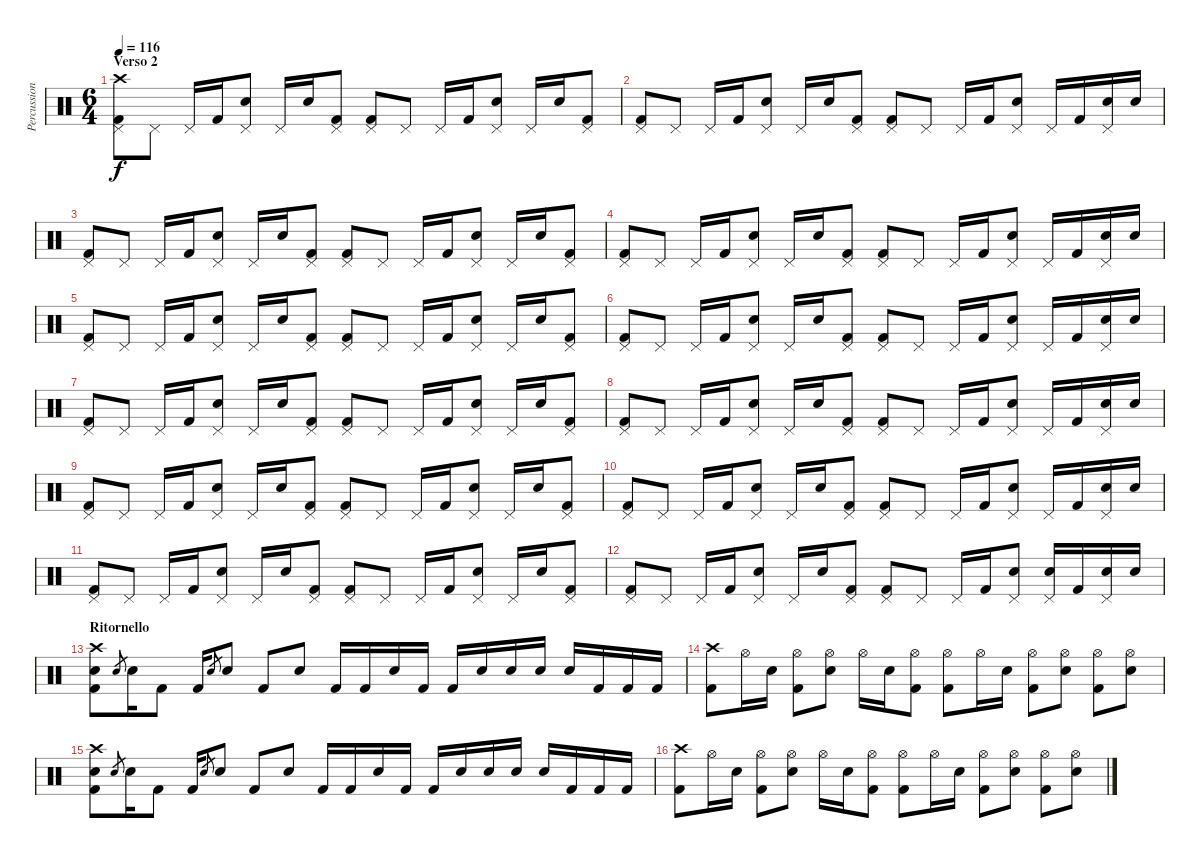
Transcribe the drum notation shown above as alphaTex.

\track ("Percussioni" "Percussion") {instrument percussion}
\staff {score}
\articulation defaults
\ts (6 4)
\section ("" "Verso 2")
\tempo 116
\clef neutral
\ks c
("Crash high (hit)" "Kick (hit) 2" "Pedal Hi-Hat (hit)").8{dy f} "Pedal Hi-Hat (hit)".8 "Pedal Hi-Hat (hit)".16 "Kick (hit) 2".16 ("Snare (hit) 2" "Pedal Hi-Hat (hit)").8 "Pedal Hi-Hat (hit)".16 "Electric Snare (hit)".16 ("Kick (hit) 2" "Pedal Hi-Hat (hit)").8 ("Kick (hit) 2" "Pedal Hi-Hat (hit)").8 "Pedal Hi-Hat (hit)".8 "Pedal Hi-Hat (hit)".16 "Kick (hit) 2".16 ("Snare (hit) 2" "Pedal Hi-Hat (hit)").8 "Pedal Hi-Hat (hit)".16 "Electric Snare (hit)".16 ("Kick (hit) 2" "Pedal Hi-Hat (hit)").8 |
("Kick (hit) 2" "Pedal Hi-Hat (hit)").8 "Pedal Hi-Hat (hit)".8 "Pedal Hi-Hat (hit)".16 "Kick (hit) 2".16 ("Snare (hit) 2" "Pedal Hi-Hat (hit)").8 "Pedal Hi-Hat (hit)".16 "Electric Snare (hit)".16 ("Kick (hit) 2" "Pedal Hi-Hat (hit)").8 ("Kick (hit) 2" "Pedal Hi-Hat (hit)").8 "Pedal Hi-Hat (hit)".8 "Pedal Hi-Hat (hit)".16 "Kick (hit) 2".16 ("Snare (hit) 2" "Pedal Hi-Hat (hit)").8 "Pedal Hi-Hat (hit)".16 "Kick (hit) 2".16 ("Snare (hit) 2" "Pedal Hi-Hat (hit)").16 "Electric Snare (hit)".16 |
("Kick (hit) 2" "Pedal Hi-Hat (hit)").8 "Pedal Hi-Hat (hit)".8 "Pedal Hi-Hat (hit)".16 "Kick (hit) 2".16 ("Snare (hit) 2" "Pedal Hi-Hat (hit)").8 "Pedal Hi-Hat (hit)".16 "Electric Snare (hit)".16 ("Kick (hit) 2" "Pedal Hi-Hat (hit)").8 ("Kick (hit) 2" "Pedal Hi-Hat (hit)").8 "Pedal Hi-Hat (hit)".8 "Pedal Hi-Hat (hit)".16 "Kick (hit) 2".16 ("Snare (hit) 2" "Pedal Hi-Hat (hit)").8 "Pedal Hi-Hat (hit)".16 "Electric Snare (hit)".16 ("Kick (hit) 2" "Pedal Hi-Hat (hit)").8 |
("Kick (hit) 2" "Pedal Hi-Hat (hit)").8 "Pedal Hi-Hat (hit)".8 "Pedal Hi-Hat (hit)".16 "Kick (hit) 2".16 ("Snare (hit) 2" "Pedal Hi-Hat (hit)").8 "Pedal Hi-Hat (hit)".16 "Electric Snare (hit)".16 ("Kick (hit) 2" "Pedal Hi-Hat (hit)").8 ("Kick (hit) 2" "Pedal Hi-Hat (hit)").8 "Pedal Hi-Hat (hit)".8 "Pedal Hi-Hat (hit)".16 "Kick (hit) 2".16 ("Snare (hit) 2" "Pedal Hi-Hat (hit)").8 "Pedal Hi-Hat (hit)".16 "Kick (hit) 2".16 ("Snare (hit) 2" "Pedal Hi-Hat (hit)").16 "Electric Snare (hit)".16 |
("Kick (hit) 2" "Pedal Hi-Hat (hit)").8 "Pedal Hi-Hat (hit)".8 "Pedal Hi-Hat (hit)".16 "Kick (hit) 2".16 ("Snare (hit) 2" "Pedal Hi-Hat (hit)").8 "Pedal Hi-Hat (hit)".16 "Electric Snare (hit)".16 ("Kick (hit) 2" "Pedal Hi-Hat (hit)").8 ("Kick (hit) 2" "Pedal Hi-Hat (hit)").8 "Pedal Hi-Hat (hit)".8 "Pedal Hi-Hat (hit)".16 "Kick (hit) 2".16 ("Snare (hit) 2" "Pedal Hi-Hat (hit)").8 "Pedal Hi-Hat (hit)".16 "Electric Snare (hit)".16 ("Kick (hit) 2" "Pedal Hi-Hat (hit)").8 |
("Kick (hit) 2" "Pedal Hi-Hat (hit)").8 "Pedal Hi-Hat (hit)".8 "Pedal Hi-Hat (hit)".16 "Kick (hit) 2".16 ("Snare (hit) 2" "Pedal Hi-Hat (hit)").8 "Pedal Hi-Hat (hit)".16 "Electric Snare (hit)".16 ("Kick (hit) 2" "Pedal Hi-Hat (hit)").8 ("Kick (hit) 2" "Pedal Hi-Hat (hit)").8 "Pedal Hi-Hat (hit)".8 "Pedal Hi-Hat (hit)".16 "Kick (hit) 2".16 ("Snare (hit) 2" "Pedal Hi-Hat (hit)").8 "Pedal Hi-Hat (hit)".16 "Kick (hit) 2".16 ("Snare (hit) 2" "Pedal Hi-Hat (hit)").16 "Electric Snare (hit)".16 |
("Kick (hit) 2" "Pedal Hi-Hat (hit)").8 "Pedal Hi-Hat (hit)".8 "Pedal Hi-Hat (hit)".16 "Kick (hit) 2".16 ("Snare (hit) 2" "Pedal Hi-Hat (hit)").8 "Pedal Hi-Hat (hit)".16 "Electric Snare (hit)".16 ("Kick (hit) 2" "Pedal Hi-Hat (hit)").8 ("Kick (hit) 2" "Pedal Hi-Hat (hit)").8 "Pedal Hi-Hat (hit)".8 "Pedal Hi-Hat (hit)".16 "Kick (hit) 2".16 ("Snare (hit) 2" "Pedal Hi-Hat (hit)").8 "Pedal Hi-Hat (hit)".16 "Electric Snare (hit)".16 ("Kick (hit) 2" "Pedal Hi-Hat (hit)").8 |
("Kick (hit) 2" "Pedal Hi-Hat (hit)").8 "Pedal Hi-Hat (hit)".8 "Pedal Hi-Hat (hit)".16 "Kick (hit) 2".16 ("Snare (hit) 2" "Pedal Hi-Hat (hit)").8 "Pedal Hi-Hat (hit)".16 "Electric Snare (hit)".16 ("Kick (hit) 2" "Pedal Hi-Hat (hit)").8 ("Kick (hit) 2" "Pedal Hi-Hat (hit)").8 "Pedal Hi-Hat (hit)".8 "Pedal Hi-Hat (hit)".16 "Kick (hit) 2".16 ("Snare (hit) 2" "Pedal Hi-Hat (hit)").8 "Pedal Hi-Hat (hit)".16 "Kick (hit) 2".16 ("Snare (hit) 2" "Pedal Hi-Hat (hit)").16 "Electric Snare (hit)".16 |
("Kick (hit) 2" "Pedal Hi-Hat (hit)").8 "Pedal Hi-Hat (hit)".8 "Pedal Hi-Hat (hit)".16 "Kick (hit) 2".16 ("Snare (hit) 2" "Pedal Hi-Hat (hit)").8 "Pedal Hi-Hat (hit)".16 "Electric Snare (hit)".16 ("Kick (hit) 2" "Pedal Hi-Hat (hit)").8 ("Kick (hit) 2" "Pedal Hi-Hat (hit)").8 "Pedal Hi-Hat (hit)".8 "Pedal Hi-Hat (hit)".16 "Kick (hit) 2".16 ("Snare (hit) 2" "Pedal Hi-Hat (hit)").8 "Pedal Hi-Hat (hit)".16 "Electric Snare (hit)".16 ("Kick (hit) 2" "Pedal Hi-Hat (hit)").8 |
("Kick (hit) 2" "Pedal Hi-Hat (hit)").8 "Pedal Hi-Hat (hit)".8 "Pedal Hi-Hat (hit)".16 "Kick (hit) 2".16 ("Snare (hit) 2" "Pedal Hi-Hat (hit)").8 "Pedal Hi-Hat (hit)".16 "Electric Snare (hit)".16 ("Kick (hit) 2" "Pedal Hi-Hat (hit)").8 ("Kick (hit) 2" "Pedal Hi-Hat (hit)").8 "Pedal Hi-Hat (hit)".8 "Pedal Hi-Hat (hit)".16 "Kick (hit) 2".16 ("Snare (hit) 2" "Pedal Hi-Hat (hit)").8 "Pedal Hi-Hat (hit)".16 "Kick (hit) 2".16 ("Snare (hit) 2" "Pedal Hi-Hat (hit)").16 "Electric Snare (hit)".16 |
("Kick (hit) 2" "Pedal Hi-Hat (hit)").8 "Pedal Hi-Hat (hit)".8 "Pedal Hi-Hat (hit)".16 "Kick (hit) 2".16 ("Snare (hit) 2" "Pedal Hi-Hat (hit)").8 "Pedal Hi-Hat (hit)".16 "Electric Snare (hit)".16 ("Kick (hit) 2" "Pedal Hi-Hat (hit)").8 ("Kick (hit) 2" "Pedal Hi-Hat (hit)").8 "Pedal Hi-Hat (hit)".8 "Pedal Hi-Hat (hit)".16 "Kick (hit) 2".16 ("Snare (hit) 2" "Pedal Hi-Hat (hit)").8 "Pedal Hi-Hat (hit)".16 "Electric Snare (hit)".16 ("Kick (hit) 2" "Pedal Hi-Hat (hit)").8 |
("Kick (hit) 2" "Pedal Hi-Hat (hit)").8 "Pedal Hi-Hat (hit)".8 "Pedal Hi-Hat (hit)".16 "Kick (hit) 2".16 ("Snare (hit) 2" "Pedal Hi-Hat (hit)").8 "Pedal Hi-Hat (hit)".16 "Electric Snare (hit)".16 ("Kick (hit) 2" "Pedal Hi-Hat (hit)").8 ("Kick (hit) 2" "Pedal Hi-Hat (hit)").8 "Pedal Hi-Hat (hit)".8 "Pedal Hi-Hat (hit)".16 "Kick (hit) 2".16 ("Snare (hit) 2" "Pedal Hi-Hat (hit)").8 ("Electric Snare (hit)" "Pedal Hi-Hat (hit)").16 "Kick (hit) 2".16 ("Electric Snare (hit)" "Pedal Hi-Hat (hit)").16 "Electric Snare (hit)".16 |
\section ("" "Ritornello")
("Crash high (hit)" "Snare (hit) 2" "Kick (hit) 2").8 "Snare (hit) 2".8{gr} "Electric Snare (hit)".16 "Kick (hit) 2".8 "Kick (hit) 2".16 "Snare (hit) 2".8{gr} "Electric Snare (hit)".8 "Kick (hit) 2".8 "Electric Snare (hit)".8 "Kick (hit) 2".16 "Kick (hit) 2".16 "Electric Snare (hit)".16 "Kick (hit) 2".16 "Kick (hit) 2".16 "Electric Snare (hit)".16 "Electric Snare (hit)".16 "Snare (hit) 2".16 "Snare (hit) 2".16 "Kick (hit) 2".16 "Kick (hit) 2".16 "Kick (hit) 2".16 |
("Crash high (hit)" "Kick (hit) 2").8 "Hi-Hat (open)".16 "Electric Snare (hit)".16 ("Hi-Hat (open)" "Kick (hit) 2").8 ("Hi-Hat (open)" "Electric Snare (hit)").8 "Hi-Hat (open)".16 "Electric Snare (hit)".16 ("Hi-Hat (open)" "Kick (hit) 2").8 ("Hi-Hat (open)" "Kick (hit) 2").8 "Hi-Hat (open)".16 "Electric Snare (hit)".16 ("Hi-Hat (open)" "Kick (hit) 2").8 ("Hi-Hat (open)" "Electric Snare (hit)").8 ("Hi-Hat (open)" "Kick (hit) 2").8 ("Hi-Hat (open)" "Electric Snare (hit)").8 |
("Crash high (hit)" "Snare (hit) 2" "Kick (hit) 2").8 "Snare (hit) 2".8{gr} "Electric Snare (hit)".16 "Kick (hit) 2".8 "Kick (hit) 2".16 "Snare (hit) 2".8{gr} "Electric Snare (hit)".8 "Kick (hit) 2".8 "Electric Snare (hit)".8 "Kick (hit) 2".16 "Kick (hit) 2".16 "Electric Snare (hit)".16 "Kick (hit) 2".16 "Kick (hit) 2".16 "Electric Snare (hit)".16 "Electric Snare (hit)".16 "Snare (hit) 2".16 "Snare (hit) 2".16 "Kick (hit) 2".16 "Kick (hit) 2".16 "Kick (hit) 2".16 |
("Crash high (hit)" "Kick (hit) 2").8 "Hi-Hat (open)".16 "Electric Snare (hit)".16 ("Hi-Hat (open)" "Kick (hit) 2").8 ("Hi-Hat (open)" "Electric Snare (hit)").8 "Hi-Hat (open)".16 "Electric Snare (hit)".16 ("Hi-Hat (open)" "Kick (hit) 2").8 ("Hi-Hat (open)" "Kick (hit) 2").8 "Hi-Hat (open)".16 "Electric Snare (hit)".16 ("Hi-Hat (open)" "Kick (hit) 2").8 ("Hi-Hat (open)" "Electric Snare (hit)").8 ("Hi-Hat (open)" "Kick (hit) 2").8 ("Hi-Hat (open)" "Electric Snare (hit)").8
